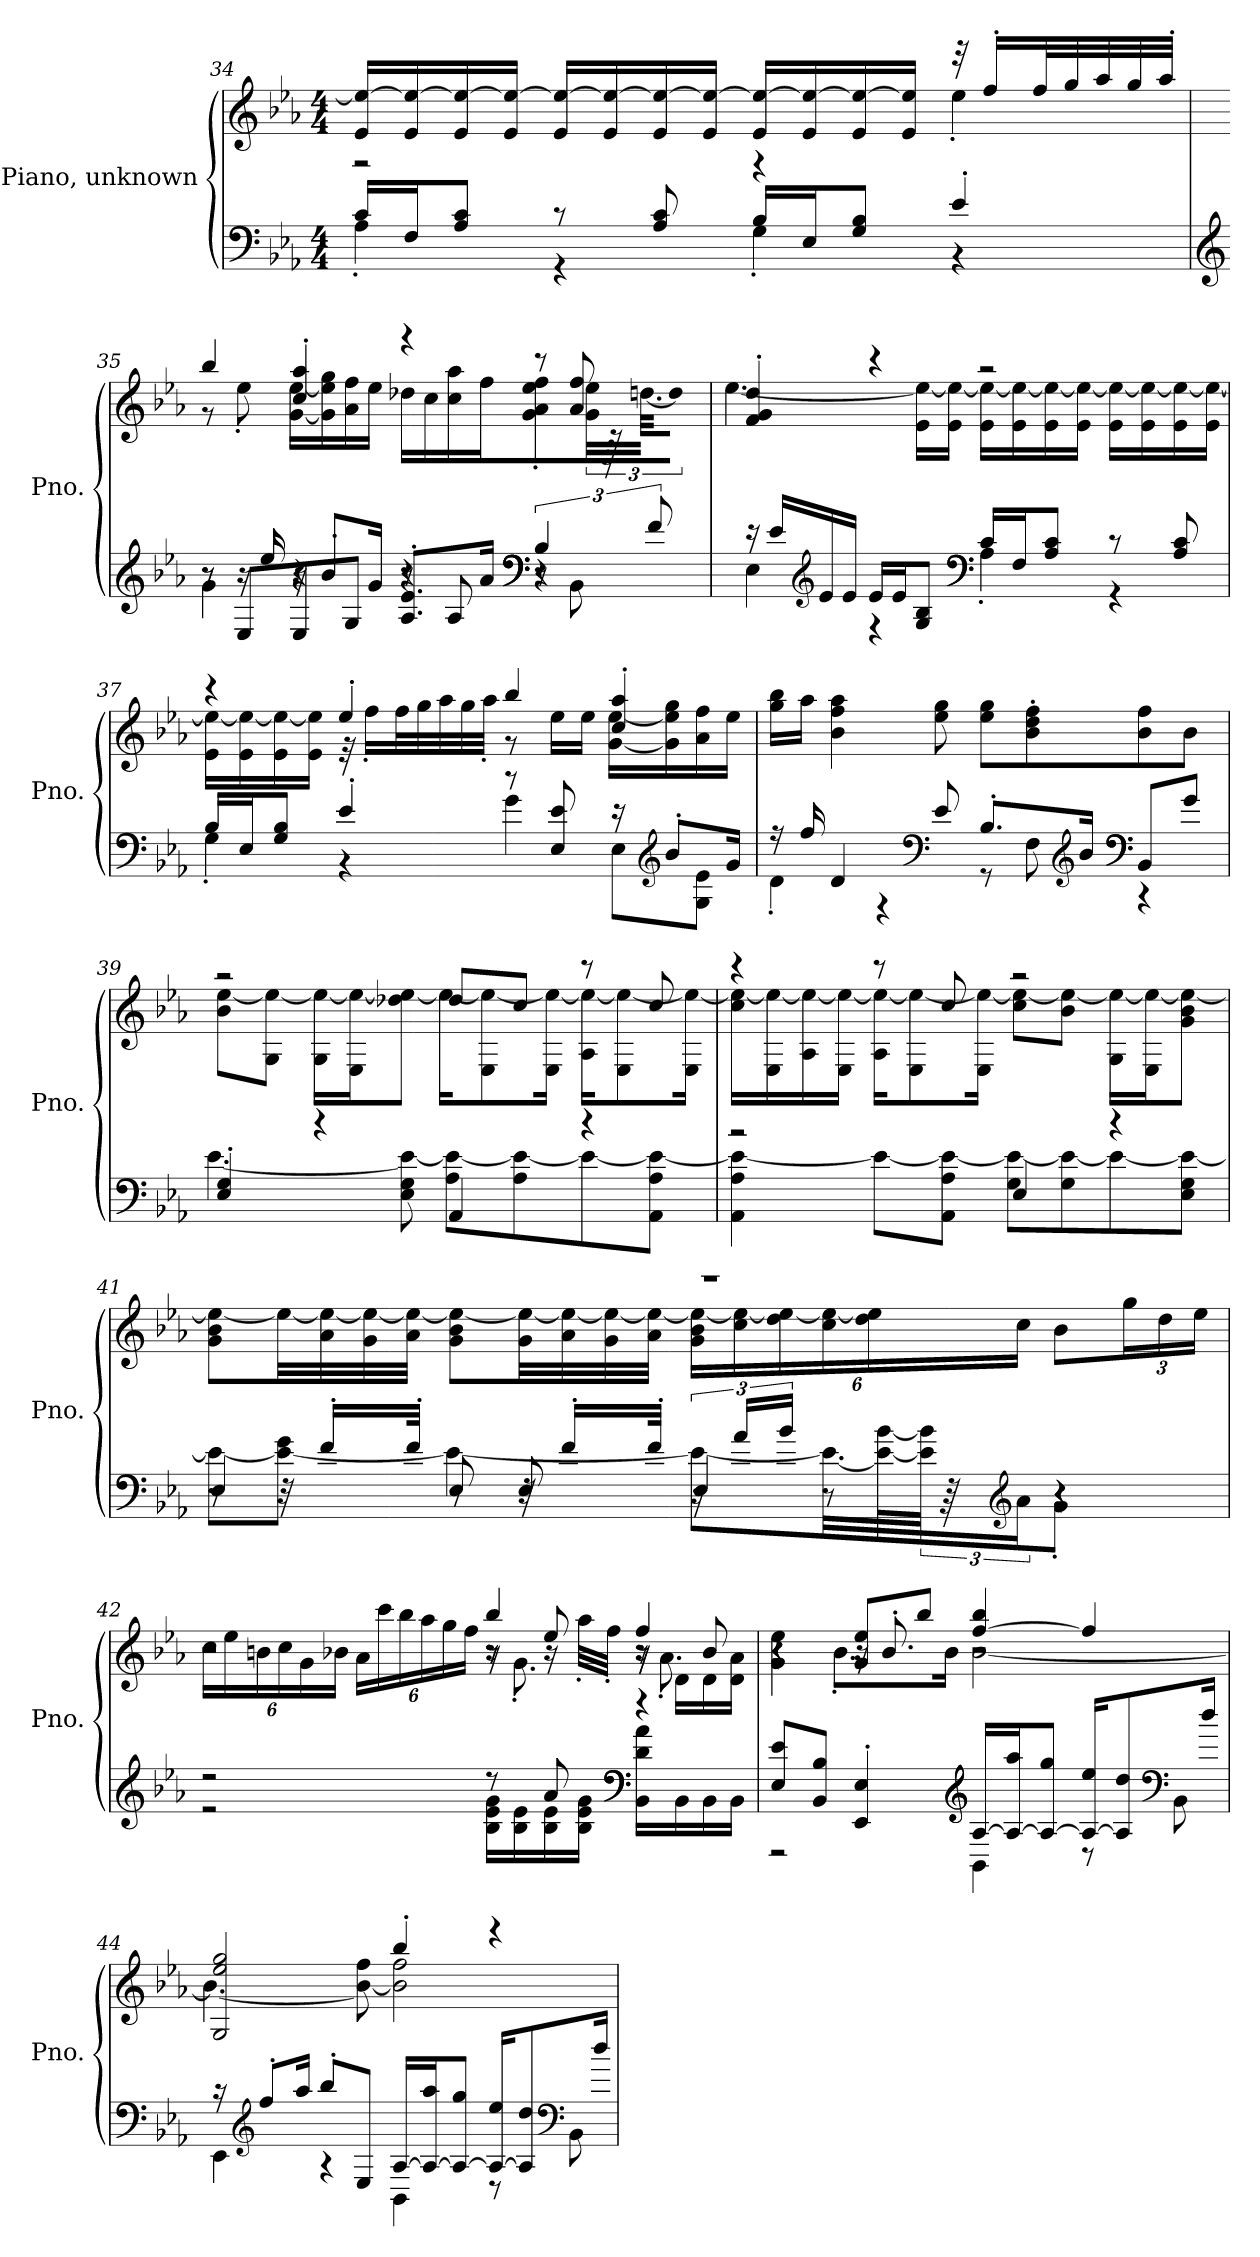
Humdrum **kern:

**kern	**kern
*part1	*part1
*staff2	*staff1
*I"Piano, unknown	*
*I'Pno.	*
*clefF4	*clefG2
*k[b-e-a-]	*k[b-e-a-]
*M4/4	*M4/4
=34	=34
*^	*^
16c/LL	4A-'\	16e-/ 16ee-/_LL	2r
16F/J	.	16e-/ 16ee-/_	.
8A-/ 8c/J	.	16e-/ 16ee-/_	.
.	.	16e-/ 16ee-/_JJ	.
8r	4r	16e-/ 16ee-/_LL	.
.	.	16e-/ 16ee-/_	.
8A-/ 8c/	.	16e-/ 16ee-/_	.
.	.	16e-/ 16ee-/_JJ	.
16B-/LL	4G'\	16e-/ 16ee-/_LL	4r
16E-/J	.	16e-/ 16ee-/_	.
8G/ 8B-/J	.	16e-/ 16ee-/_	.
.	.	16e-/ 16ee-/]JJ	.
4e-'/	4r	32r	4ee-'\
.	.	16ff'/LL	.
.	.	32ff/L	.
.	.	32gg/	.
.	.	32aa-/	.
.	.	32gg/	.
.	.	32aa-'/JJJ	.
*v	*v	*	*
!!LO:LB:g=z	!!
=35	=35	=35
*clefG2	*	*
*^	*	*
*	*^	*	*
8r	4g\	8r	4bb-/	8r
16r	.	8E-/L	.	8ee-'\
16ee-/	.	.	.	.
16r	4r	8E-/	4cc/' 4aa-/'	[16g\ [16ee-\LL
8b-'/L	.	.	.	16g\] 16ee-\] 16gg\
.	.	8G/J	.	16a-\ 16ff\
16g/Jk	.	.	.	16ee-\JJ
8.A-/' 8.e-/'L	4r	8r	4r	16dd-X\LL
.	.	.	.	16cc\
.	.	8A-/	.	16cc\ 16aa-\
16a-/Jk	.	.	.	16ff\J
*clefF4	*	*	*	*
6B-/	8r	4r	8r	8g\' 8a-\' 8ee-\' 8ff\'
.	8BB-\	.	8a-/ 8ff/	48g\ 48ee-\Jkk
.	.	.	.	96r
.	.	.	.	[48.ddn\KLL
12f/	.	.	.	.
.	.	.	.	16dd\JJ]
*	*v	*v	*	*
!!LO:LB:g=z	!!
=36	=36	=36	=36
16r	4E-\	4f/' 4g/' 4dd/'	[4.ee-\
16e-/LL	.	.	.
*clefG2	*	*	*
16e-/	.	.	.
16e-/JJ	.	.	.
16e-/LL	4r	4r	.
16e-/J	.	.	.
8G/ 8B-/J	.	.	16e-\ 16ee-\_LL
.	.	.	16e-\ 16ee-\_JJ
*clefF4	*	*	*
16c/LL	4A-'\	2r	16e-\ 16ee-\_LL
16F/J	.	.	16e-\ 16ee-\_
8A-/ 8c/J	.	.	16e-\ 16ee-\_
.	.	.	16e-\ 16ee-\_JJ
8r	4r	.	16e-\ 16ee-\_LL
.	.	.	16e-\ 16ee-\_
8A-/ 8c/	.	.	16e-\ 16ee-\_
.	.	.	16e-\ 16ee-\_JJ
!!LO:LB:g=z	!!
=37	=37	=37	=37
16B-/LL	4G'\	4r	16e-\ 16ee-\_LL
16E-/J	.	.	16e-\ 16ee-\_
8G/ 8B-/J	.	.	16e-\ 16ee-\_
.	.	.	16e-\ 16ee-\]JJ
4e-'/	4r	4ee-'/	32r
.	.	.	16ff'\LL
.	.	.	32ff\L
.	.	.	32gg\
.	.	.	32aa-\
.	.	.	32gg\
.	.	.	32aa-'\JJJ
8r	4g\	4bb-/	8r
8E-/ 8e-/	.	.	16ee-\LL
.	.	.	16ee-\JJ
16r	8E-\L	4cc/' 4aa-/'	[16g\ [16ee-\LL
*clefG2	*	*	*
8b-'/L	.	.	16g\] 16ee-\] 16gg\
.	8G\ 8e-\J	.	16a-\ 16ff\
16g/Jk	.	.	16ee-\JJ
*	*	*v	*v
=38	=38	=38
16r	4d'\	16gg\ 16bb-\LL
16ff/	.	16aa-\JJ
4d/	.	4b-\ 4ff\ 4aa-\
.	4r	.
*clefF4	*	*
8e-/	.	8ee-\ 8gg\
8.B-'/L	8r	8ee-\ 8gg\L
.	8F\	8b-\' 8dd\' 8ff\'
*clefG2	*	*
16b-/Jk	.	.
*clefF4	*	*
8BB-/L	4r	8b-\ 8ff\
8g/J	.	8b-\J
!!LO:PB:g=z
=39	=39	=39
*	*	*^
4E-/' 4G/'	[4.e-\	2r	8b-\ [8ee-\L
.	.	.	8G\ 8ee-\_J
4r	.	.	16G\ 16ee-\_LL
.	.	.	16E-\ 16ee-\_J
.	8E-\ 8G\ 8e-\_	.	8dd-X\ 8ee-\_J
4AA-/	8A-\ 8e-\_L	8dd-/L	16ee-\KL_
.	.	.	8E-\ 8ee-\_
.	8A-\ 8e-\_	8cc/J	.
.	.	.	16E-\ 16ee-\_Jk
4r	8e-\_	8r	16A-\ 16ee-\_KL
.	.	.	8E-\ 8ee-\_
.	8AA-\ 8A-\ 8e-\_J	8cc/	.
.	.	.	16E-\ 16ee-\_Jk
=40	=40	=40	=40
2r	4AA-\ 4A-\ 4e-\_	4r	16cc\ 16ee-\_LL
.	.	.	16E-\ 16ee-\_
.	.	.	16A-\ 16ee-\_
.	.	.	16E-\ 16ee-\_JJ
.	8e-\L_	8r	16A-\ 16ee-\_KL
.	.	.	8E-\ 8ee-\_
.	8AA-\ 8A-\ 8e-\_J	8cc/	.
.	.	.	16E-\ 16ee-\_Jk
4E-/	8G\ 8e-\_L	2r	8cc\ 8ee-\_L
.	8G\ 8e-\_	.	8b-\ 8ee-\_J
4r	8e-\_	.	16G\ 16ee-\_LL
.	.	.	16E-\ 16ee-\_J
.	8E-\ 8G\ 8e-\_J	.	8g\ 8b-\ 8ee-\_J
!!LO:LB:g=z	!!
=41	=41	=41	=41
*	*^	*	*
8r	8e-\L_	4E-/	1r	8g\ 8b-\ 8ee-\_L
32r	8e-\_ 8g\J	.	.	32ee-\LL_
16f'/LL	.	.	.	32a-\ 32ee-\_
.	.	.	.	32g\ 32ee-\_
32f'/JJk	.	.	.	32a-\ 32ee-\_JJJ
8E-/	4e-\_	8r	.	8g\ 8b-\ 8ee-\_L
32r	.	8E-/	.	32g\ 32ee-\_LL
16f'/LL	.	.	.	32a-\ 32ee-\_
.	.	.	.	32g\ 32ee-\_
32f'/JJk	.	.	.	32a-\ 32ee-\_JJJ
*	*	*	*	*Xbrackettup
24r	8e-\L_	4E-/	.	24g\ 24b-\ 24ee-\_LL
24a-/LL	.	.	.	24cc\ 24ee-\_
24b-/JJ	.	.	.	24dd\ 24ee-\_
8r	32.e-\LL_	.	.	24cc\ 24ee-\_
.	.	.	.	24dd\ 24ee-\]
.	64e-\_ [64b-\L	.	.	.
.	96e-\] 96b-\]JJJJ	.	.	.
.	96r	.	.	.
*clefG2	*	*	*	*
.	24a-\	.	.	24cc\JJ
4r	4g'\	4r	.	8b-\L
.	.	.	.	24gg\L
.	.	.	.	24dd\
.	.	.	.	24ee-\JJ
*	*v	*v	*	*
!!LO:LB:g=z
=42	=42	=42	=42
*	*	*^	*^
2r	2r	2r	24cc\LL	2r	2r
.	.	.	24ee-\	.	.
.	.	.	24bn\	.	.
.	.	.	24cc\	.	.
.	.	.	24g\	.	.
.	.	.	24b-X\JJ	.	.
.	.	.	24a-\LL	.	.
.	.	.	24ccc\	.	.
.	.	.	24bb-\	.	.
.	.	.	24aa-\	.	.
.	.	.	24gg\	.	.
.	.	.	24ff\JJ	.	.
8r	16B-\ 16e-\ 16g\LL	4bb-/	8r	8r	16r
.	16B-\ 16e-\	.	.	.	8.g'\
8a-/	16B-\ 16e-\	.	16r	8ee-/	.
.	16B-\ 16e-\ 16g\JJ	.	32aa-'\LLL	.	.
.	.	.	32ff'\JJJ	.	.
*clefF4	*	*	*	*	*
4r	16BB-\ 16d\ 16a-\LL	4ff/	16r	8r	16r
.	16BB-\	.	16d\LL	.	8.a-'\
.	16BB-\	.	16d\	8b-/	.
.	16BB-\JJ	.	16d\ 16a-\JJ	.	.
*	*	*	*	*v	*v
!!LO:LB:g=z
=43	=43	=43	=43	=43
8E-/ 8e-/L	2r	4r	4g\ 4ee-\	4r
8BB-/ 8B-/J	.	.	.	.
4EE-/' 4E-/'	.	8g/ 8ee-/L	8.b-'\L	16r
.	.	.	.	8.b-'/
.	.	8bb-/J	.	.
.	.	.	16b-\Jk	.
*clefG2	*	*	*	*
[16A-/LL	4BB-\	[4ff/ 4bb-/	[2b-\	2r
16A-/_ 16aa-/J	.	.	.	.
8A-/_ 8gg/J	.	.	.	.
16A-/_ 16ee-/KL	8r	4ff/]	.	.
8A-/] 8dd/	.	.	.	.
*clefF4	*	*	*	*
.	8BB-\	.	.	.
16dd/Jk	.	.	.	.
*	*	*	*v	*v
=44	=44	=44	=44
16r	4EE-\	2G/ 2ee-/ 2gg/	4.b-\_
*clefG2	*	*	*
8ff'/L	.	.	.
16aa-/Jk	.	.	.
8bb-'/L	4r	.	.
8E-/J	.	.	8b-\_ 8ff\
[16A-/LL	4BB-\	4bb-'/	2b-\] 2ff\
16A-/_ 16aa-/J	.	.	.
8A-/_ 8gg/J	.	.	.
16A-/_ 16ee-/KL	8r	4r	.
8A-/] 8dd/	.	.	.
*clefF4	*	*	*
.	8BB-\	.	.
16dd/Jk	.	.	.
*v	*v	*	*
*	*v	*v
=	=
*-	*-
